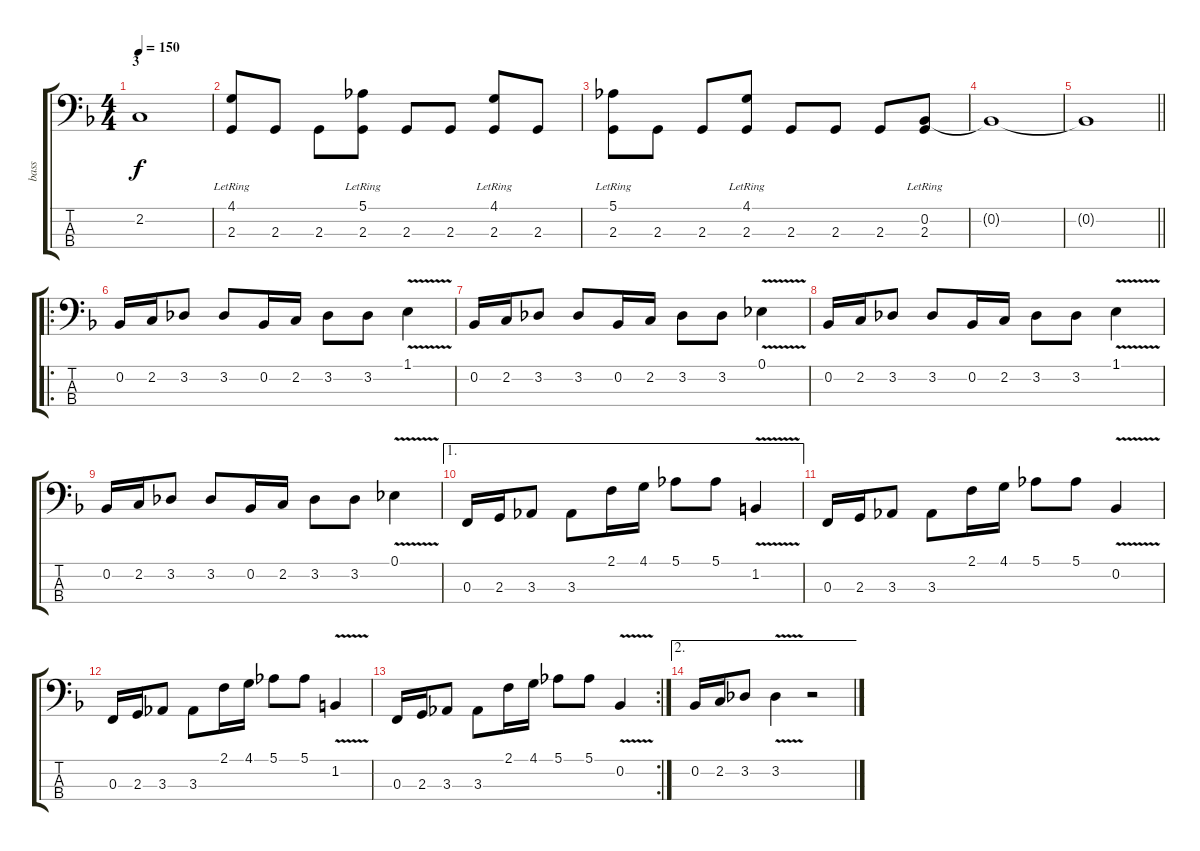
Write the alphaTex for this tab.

\track ("bass" "bass") {instrument electricbassfinger}
\staff {score tabs}
\tuning (Eb2 Bb1 F1 C1) {hide}
\ts (4 4)
\section ("" "3")
\tempo 150
\clef f4
\ks dminor
2.2{t}.1{dy f} |
(4.1{lr} 2.3).8{volume 8} 2.3.8 2.3.8 (5.1{lr} 2.3).8 2.3.8 2.3.8 (4.1{lr} 2.3).8 2.3.8 |
(5.1{lr} 2.3).8 2.3.8 2.3.8 (4.1{lr} 2.3).8 2.3.8 2.3.8 2.3.8 (0.2{lr} 2.3).8 |
0.2{t}.1{volume 16} |
\barLineRight lightlight
0.2{t}.1 |
\ro
0.2.16 2.2.16 3.2.8 3.2.8 0.2.16 2.2.16 3.2.8 3.2.8 1.1{v}.4 |
0.2.16 2.2.16 3.2.8 3.2.8 0.2.16 2.2.16 3.2.8 3.2.8 0.1{v}.4 |
0.2.16 2.2.16 3.2.8 3.2.8 0.2.16 2.2.16 3.2.8 3.2.8 1.1{v}.4 |
0.2.16 2.2.16 3.2.8 3.2.8 0.2.16 2.2.16 3.2.8 3.2.8 0.1{v}.4 |
\ae 1
0.3.16 2.3.16 3.3.8 3.3.8 2.1.16 4.1.16 5.1.8 5.1.8 1.2{v}.4 |
0.3.16 2.3.16 3.3.8 3.3.8 2.1.16 4.1.16 5.1.8 5.1.8 0.2{v}.4 |
0.3.16 2.3.16 3.3.8 3.3.8 2.1.16 4.1.16 5.1.8 5.1.8 1.2{v}.4 |
\rc 2
0.3.16 2.3.16 3.3.8 3.3.8 2.1.16 4.1.16 5.1.8 5.1.8 0.2{v}.4 |
\ae 2
0.2.16 2.2.16 3.2.8 3.2{v}.4 r.2
